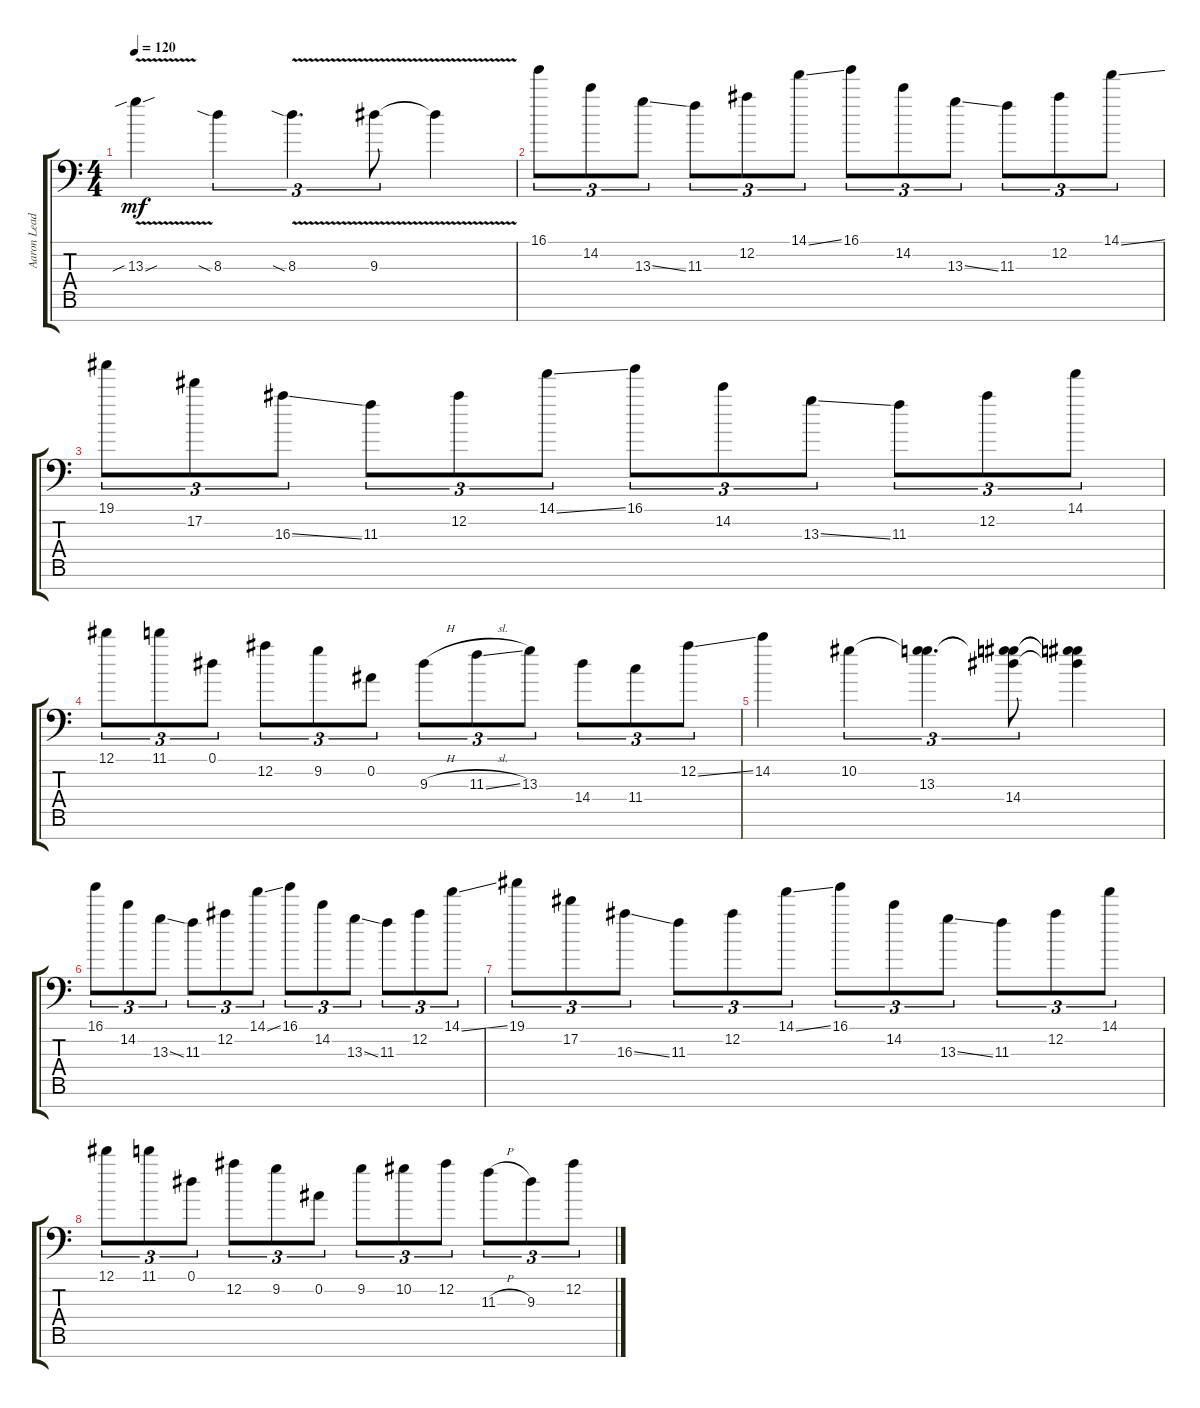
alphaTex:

\track ("Aaron Lead" "Aaron Lead") {instrument distortionguitar}
\staff {score tabs}
\tuning (Eb4 Bb3 Gb3 Db3 Ab2 Eb2 Ab1) {hide}
\ts (4 4)
\tempo 120
\clef f4
\ks c
13.3{v sib sou}.4{dy mf} 8.3{sia}.4{tu (3 2)} 8.3{v sia}.4{d tu (3 2)} 9.3{v}.8{tu (3 2)} 9.3{v t}.4 |
16.1.8{tu (3 2)} 14.2.8{tu (3 2)} 13.3{ss}.8{tu (3 2)} 11.3.8{tu (3 2)} 12.2.8{tu (3 2)} 14.1{ss}.8{tu (3 2)} 16.1.8{tu (3 2)} 14.2.8{tu (3 2)} 13.3{ss}.8{tu (3 2)} 11.3.8{tu (3 2)} 12.2.8{tu (3 2)} 14.1{ss}.8{tu (3 2)} |
19.1.8{tu (3 2)} 17.2.8{tu (3 2)} 16.3{ss}.8{tu (3 2)} 11.3.8{tu (3 2)} 12.2.8{tu (3 2)} 14.1{ss}.8{tu (3 2)} 16.1.8{tu (3 2)} 14.2.8{tu (3 2)} 13.3{ss}.8{tu (3 2)} 11.3.8{tu (3 2)} 12.2.8{tu (3 2)} 14.1.8{tu (3 2)} |
12.1.8{tu (3 2)} 11.1.8{tu (3 2)} 0.1.8{tu (3 2)} 12.2.8{tu (3 2)} 9.2.8{tu (3 2)} 0.2.8{tu (3 2)} 9.3{h}.8{tu (3 2)} 11.3{sl}.8{tu (3 2)} 13.3.8{tu (3 2)} 14.4.8{tu (3 2)} 11.4.8{tu (3 2)} 12.2{ss}.8{tu (3 2)} |
14.2.4 10.2.4{tu (3 2)} (10.2{t} 13.3).4{d tu (3 2)} (10.2{t} 13.3{t} 14.4).8{tu (3 2)} (10.2{t} 13.3{t} 14.4{t}).4 |
16.1.8{tu (3 2)} 14.2.8{tu (3 2)} 13.3{ss}.8{tu (3 2)} 11.3.8{tu (3 2)} 12.2.8{tu (3 2)} 14.1{ss}.8{tu (3 2)} 16.1.8{tu (3 2)} 14.2.8{tu (3 2)} 13.3{ss}.8{tu (3 2)} 11.3.8{tu (3 2)} 12.2.8{tu (3 2)} 14.1{ss}.8{tu (3 2)} |
19.1.8{tu (3 2)} 17.2.8{tu (3 2)} 16.3{ss}.8{tu (3 2)} 11.3.8{tu (3 2)} 12.2.8{tu (3 2)} 14.1{ss}.8{tu (3 2)} 16.1.8{tu (3 2)} 14.2.8{tu (3 2)} 13.3{ss}.8{tu (3 2)} 11.3.8{tu (3 2)} 12.2.8{tu (3 2)} 14.1.8{tu (3 2)} |
12.1.8{tu (3 2)} 11.1.8{tu (3 2)} 0.1.8{tu (3 2)} 12.2.8{tu (3 2)} 9.2.8{tu (3 2)} 0.2.8{tu (3 2)} 9.2.8{tu (3 2)} 10.2.8{tu (3 2)} 12.2.8{tu (3 2)} 11.3{h}.8{tu (3 2)} 9.3.8{tu (3 2)} 12.2{ss}.8{tu (3 2)}
